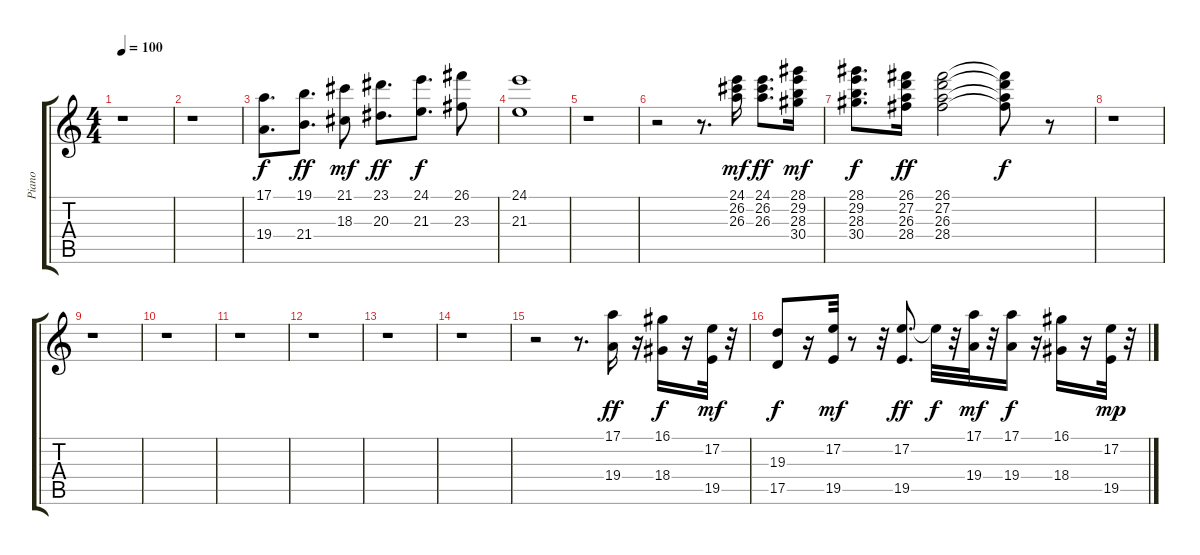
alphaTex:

\track ("Piano" "Piano") {instrument brightacousticpiano}
\staff {score tabs}
\tuning (E4 B3 G3 D3 A2 E2) {hide}
\ts (4 4)
\tempo 100
\clef g2
\ks c
r.1{dy f} |
r.1 |
(17.1 19.4).8{d} (19.1 21.4).8{d dy ff} (21.1 18.3).8{dy mf} (23.1 20.3).8{d dy ff} (24.1 21.3).8{d dy f} (26.1 23.3).8 |
(24.1 21.3).1 |
r.1 |
r.2 r.8{d} (24.1 26.2 26.3).16{dy mf} (24.1 26.2 26.3).8{d dy ff} (28.1 29.2 28.3 30.4).16{dy mf} |
(28.1 29.2 28.3 30.4).8{d dy f} (26.1 27.2 26.3 28.4).16{dy ff} (26.1 27.2 26.3 28.4).2 (26.1{t} 27.2{t} 26.3{t} 28.4{t}).8{dy f} r.8 |
r.1 |
r.1 |
r.1 |
r.1 |
r.1 |
r.1 |
r.1 |
r.2 r.8{d} (17.1 19.4).16{dy ff} r.16 (16.1 18.4).16{dy f} r.16 (17.2 19.5).32{dy mf} r.32 |
(19.3 17.5).8{dy f} r.16 (17.2 19.5).32{dy mf} r.8 r.32 (17.2 19.5).8{d dy ff} 17.2{t}.32{dy f} r.32 (17.1 19.4).32{dy mf} r.32 (17.1 19.4).16{dy f} r.16 (16.1 18.4).16 r.16 (17.2 19.5).32{dy mp} r.32
